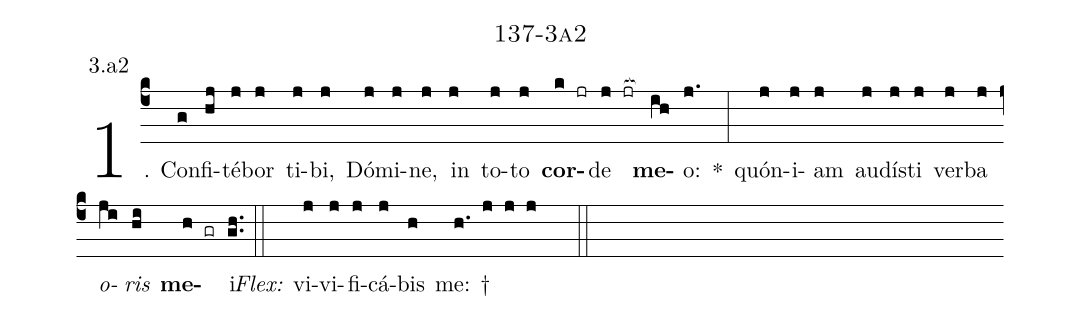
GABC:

name: 137-3a2;
annotation: 3.a2;
%%
(c4)1. Con(g)fi(hj)té(j)bor(j) ti(j)bi,(j) Dó(j)mi(j)ne,(j) in(j) to(j)to(j) <b>cor</b>(k jr)de(j jr[ocb:1{]) <b>me</b>(ih[ocb:0}])o:(j.) *(:) quón(j)i(j)am(j) au(j)dís(j)ti(j) ver(j)ba(j) <i>o</i>(ji)<i>ris</i>(hi) <b>me</b>(h gr)i.(gh..) (::)
<i>Flex:</i>()  vi(j)vi(j)fi(j)cá(j)bis(h) me: †(h. j j j  ::)
